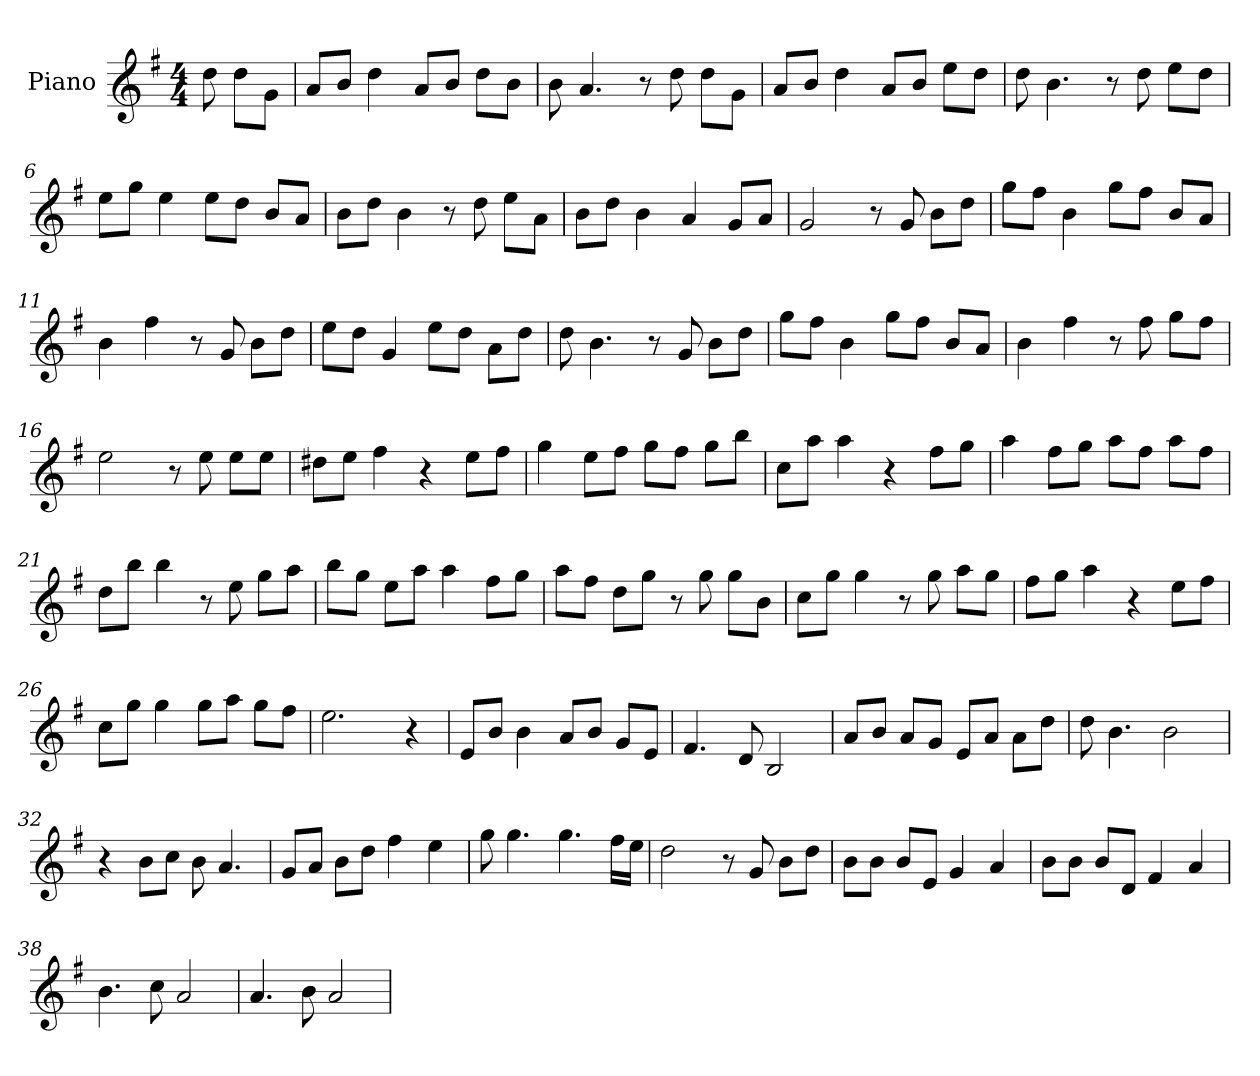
**kern
*part1
*staff1
*I"Piano
*I'Pno
*clefG2
*k[f#]
*M4/4
=1
8dd
8dd\L
8g\J
=2
8a/L
8b/J
4dd
8a/L
8b/J
8dd\L
8b\J
=3
8b
4.a
8r
8dd
8dd\L
8g\J
=4
8a/L
8b/J
4dd
8a/L
8b/J
8ee\L
8dd\J
=5
8dd
4.b
8r
8dd
8ee\L
8dd\J
!!LO:LB:g=z
=6
8ee\L
8gg\J
4ee
8ee\L
8dd\J
8b/L
8a/J
=7
8b\L
8dd\J
4b
8r
8dd
8ee\L
8a\J
=8
8b\L
8dd\J
4b
4a
8g/L
8a/J
=9
2g
8r
8g
8b\L
8dd\J
!!LO:LB:g=z
=10
8gg\L
8ff#\J
4b
8gg\L
8ff#\J
8b/L
8a/J
=11
4b
4ff#
8r
8g
8b\L
8dd\J
=12
8ee\L
8dd\J
4g
8ee\L
8dd\J
8a\L
8dd\J
=13
8dd
4.b
8r
8g
8b\L
8dd\J
!!LO:LB:g=z
=14
8gg\L
8ff#\J
4b
8gg\L
8ff#\J
8b/L
8a/J
=15
4b
4ff#
8r
8ff#
8gg\L
8ff#\J
=16
2ee
8r
8ee
8ee\L
8ee\J
=17
8dd#\L
8ee\J
4ff#
4r
8ee\L
8ff#\J
=18
4gg
8ee\L
8ff#\J
8gg\L
8ff#\J
8gg\L
8bb\J
!!LO:LB:g=z
=19
8cc\L
8aa\J
4aa
4r
8ff#\L
8gg\J
=20
4aa
8ff#\L
8gg\J
8aa\L
8ff#\J
8aa\L
8ff#\J
=21
8dd\L
8bb\J
4bb
8r
8ee
8gg\L
8aa\J
=22
8bb\L
8gg\J
8ee\L
8aa\J
4aa
8ff#\L
8gg\J
!!LO:LB:g=z
=23
8aa\L
8ff#\J
8dd\L
8gg\J
8r
8gg
8gg\L
8b\J
=24
8cc\L
8gg\J
4gg
8r
8gg
8aa\L
8gg\J
=25
8ff#\L
8gg\J
4aa
4r
8ee\L
8ff#\J
=26
8cc\L
8gg\J
4gg
8gg\L
8aa\J
8gg\L
8ff#\J
=27
2.ee
4r
!!LO:LB:g=z
=28
8e/L
8b/J
4b
8a/L
8b/J
8g/L
8e/J
=29
4.f#
8d
2B
=30
8a/L
8b/J
8a/L
8g/J
8e/L
8a/J
8a\L
8dd\J
=31
8dd
4.b
2b
=32
4r
8b\L
8cc\J
8b
4.a
=33
8g/L
8a/J
8b\L
8dd\J
4ff#
4ee
!!LO:LB:g=z
=34
8gg
4.gg
4.gg
16ff#\LL
16ee\JJ
=35
2dd
8r
8g
8b\L
8dd\J
=36
8b\L
8b\J
8b/L
8e/J
4g
4a
=37
8b\L
8b\J
8b/L
8d/J
4f#
4a
=38
4.b
8cc
2a
=39
4.a
8b
2a
=
*-
